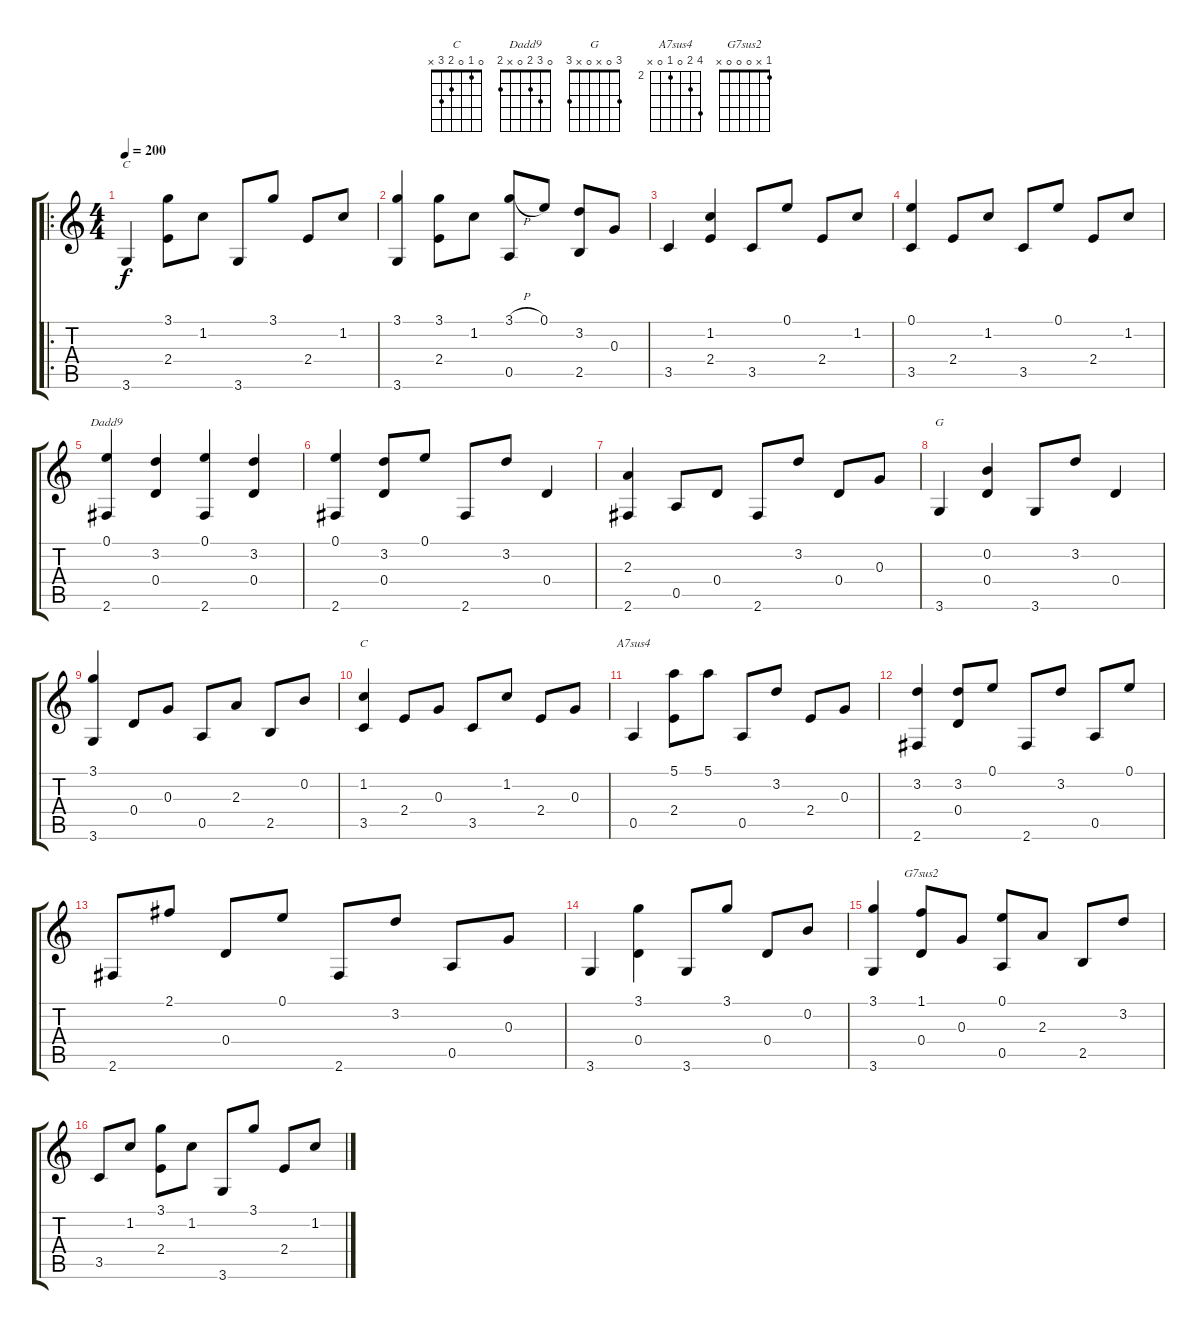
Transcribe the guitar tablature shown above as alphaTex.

\track "" {instrument acousticguitarsteel}
\staff {score tabs}
\tuning (E4 B3 G3 D3 A2 E2) {hide}
\chord ("C" 3 1 0 2 3 3)
\chord ("Dadd9" 0 3 2 0 x 2)
\chord ("G" 3 0 x 0 x 3)
\chord ("C" 0 1 0 2 3 x)
\chord ("A7sus4" 5 3 0 2 0 x) {firstfret 2}
\chord ("G7sus2" 1 x 0 0 0 x)
\ro
\ts (4 4)
\tempo 200
\clef g2
\ks c
3.6.4{ch "C" dy f instrument acousticguitarsteel} (3.1 2.4).8 1.2.8 3.6.8 3.1.8 2.4.8 1.2.8 |
(3.1 3.6).4 (3.1 2.4).8 1.2.8 (3.1{h} 0.5).8 0.1.8 (3.2 2.5).8 0.3.8 |
3.5.4 (1.2 2.4).4 3.5.8 0.1.8 2.4.8 1.2.8 |
(0.1 3.5).4 2.4.8 1.2.8 3.5.8 0.1.8 2.4.8 1.2.8 |
(0.1 2.6).4{ch "Dadd9"} (3.2 0.4).4 (0.1 2.6).4 (3.2 0.4).4 |
(0.1 2.6).4 (3.2 0.4).8 0.1.8 2.6.8 3.2.8 0.4.4 |
(2.3 2.6).4 0.5.8 0.4.8 2.6.8 3.2.8 0.4.8 0.3.8 |
3.6.4{ch "G"} (0.2 0.4).4 3.6.8 3.2.8 0.4.4 |
(3.1 3.6).4 0.4.8 0.3.8 0.5.8 2.3.8 2.5.8 0.2.8 |
(1.2 3.5).4{ch "C"} 2.4.8 0.3.8 3.5.8 1.2.8 2.4.8 0.3.8 |
0.5.4{ch "A7sus4"} (5.1 2.4).8 5.1.8 0.5.8 3.2.8 2.4.8 0.3.8 |
(3.2 2.6).4 (3.2 0.4).8 0.1.8 2.6.8 3.2.8 0.5.8 0.1.8 |
2.6.8 2.1.8 0.4.8 0.1.8 2.6.8 3.2.8 0.5.8 0.3.8 |
3.6.4 (3.1 0.4).4 3.6.8 3.1.8 0.4.8 0.2.8 |
(3.1 3.6).4 (1.1 0.4).8{ch "G7sus2"} 0.3.8 (0.1 0.5).8 2.3.8 2.5.8 3.2.8 |
3.5.8 1.2.8 (3.1 2.4).8 1.2.8 3.6.8 3.1.8 2.4.8 1.2.8
